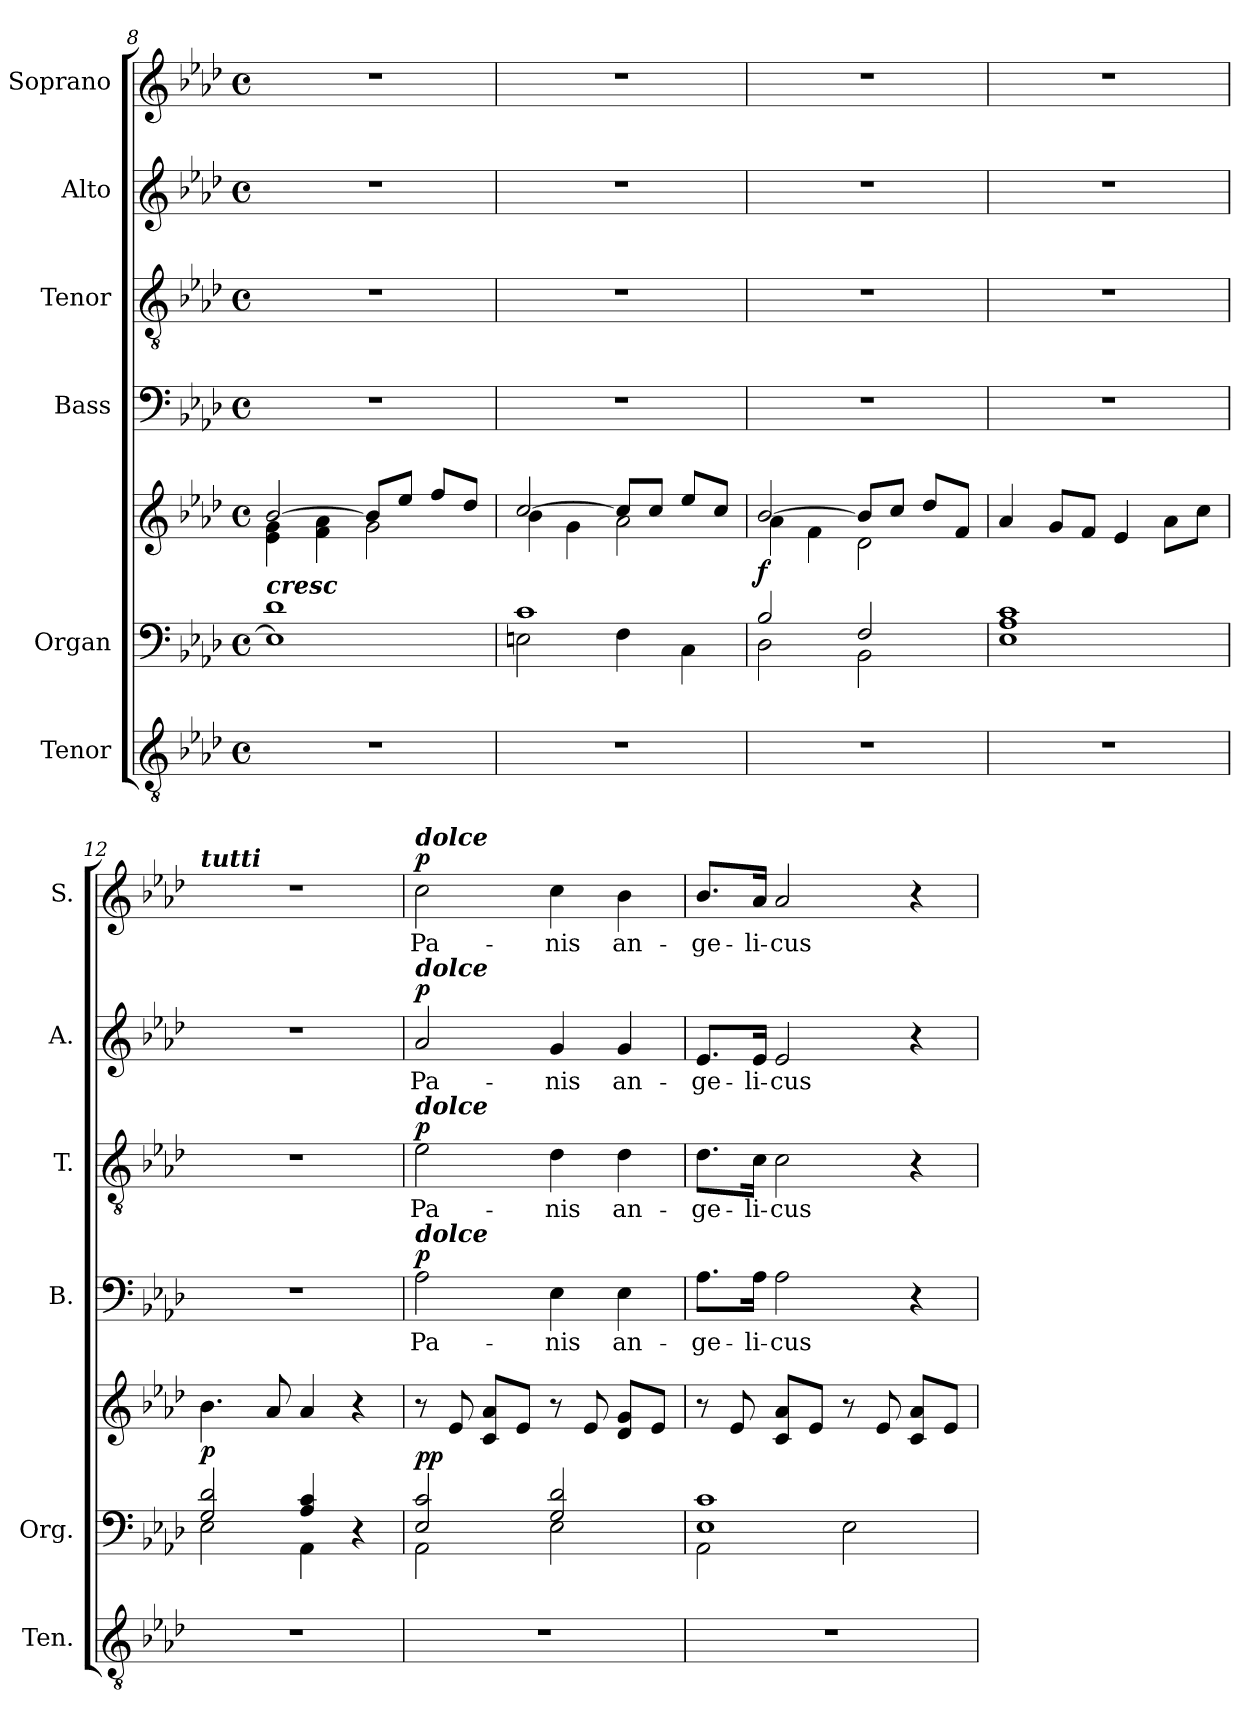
**kern	**kern	**kern	**dynam	**kern	**text	**dynam	**kern	**text	**dynam	**kern	**text	**dynam	**kern	**text	**dynam
*part6	*part5	*part5	*part5	*part4	*part4	*part4	*part3	*part3	*part3	*part2	*part2	*part2	*part1	*part1	*part1
*staff7	*staff6	*staff5	*staff5/6	*staff4	*staff4	*staff4	*staff3	*staff3	*staff3	*staff2	*staff2	*staff2	*staff1	*staff1	*staff1
*I"Tenor	*I"Organ	*	*	*I"Bass	*	*	*I"Tenor	*	*	*I"Alto	*	*	*I"Soprano	*	*
*I'Ten.	*I'Org.	*	*	*I'B.	*	*	*I'T.	*	*	*I'A.	*	*	*I'S.	*	*
*clefGv2	*clefF4	*clefG2	*	*clefF4	*	*	*clefGv2	*	*	*clefG2	*	*	*clefG2	*	*
*k[b-e-a-d-]	*k[b-e-a-d-]	*k[b-e-a-d-]	*	*k[b-e-a-d-]	*	*	*k[b-e-a-d-]	*	*	*k[b-e-a-d-]	*	*	*k[b-e-a-d-]	*	*
*M4/4	*M4/4	*M4/4	*	*M4/4	*	*	*M4/4	*	*	*M4/4	*	*	*M4/4	*	*
*met(c)	*met(c)	*met(c)	*	*met(c)	*	*	*met(c)	*	*	*met(c)	*	*	*met(c)	*	*
=8	=8	=8	=8	=8	=8	=8	=8	=8	=8	=8	=8	=8	=8	=8	=8
*	*^	*^	*	*	*	*	*	*	*	*	*	*	*	*	*
!	!LO:TX:a:Bi:t=cresc	!	!	!	!	!	!	!	!	!	!	!	!	!	!	!	!
1r	1d-	1E-]	[2b-/	4e-\ 4g\	.	1r	.	.	1r	.	.	1r	.	.	1r	.	.
.	.	.	.	4f\ 4a-\	.	.	.	.	.	.	.	.	.	.	.	.	.
.	.	.	8b-/L]	2g\	.	.	.	.	.	.	.	.	.	.	.	.	.
.	.	.	8ee-/J	.	.	.	.	.	.	.	.	.	.	.	.	.	.
.	.	.	8ff/L	.	.	.	.	.	.	.	.	.	.	.	.	.	.
.	.	.	8dd-/J	.	.	.	.	.	.	.	.	.	.	.	.	.	.
=9	=9	=9	=9	=9	=9	=9	=9	=9	=9	=9	=9	=9	=9	=9	=9	=9	=9
1r	1c	2En\	[2cc/	4b-\	.	1r	.	.	1r	.	.	1r	.	.	1r	.	.
.	.	.	.	4g\	.	.	.	.	.	.	.	.	.	.	.	.	.
.	.	4F\	8cc/L]	2a-\	.	.	.	.	.	.	.	.	.	.	.	.	.
.	.	.	8cc/J	.	.	.	.	.	.	.	.	.	.	.	.	.	.
.	.	4C\	8ee-/L	.	.	.	.	.	.	.	.	.	.	.	.	.	.
.	.	.	8cc/J	.	.	.	.	.	.	.	.	.	.	.	.	.	.
=10	=10	=10	=10	=10	=10	=10	=10	=10	=10	=10	=10	=10	=10	=10	=10	=10	=10
!	!	!	!	!	!LO:DY:a=2	!	!	!	!	!	!	!	!	!	!	!	!
1r	2B-/	2D-\	[2b-/	4a-\	f	1r	.	.	1r	.	.	1r	.	.	1r	.	.
.	.	.	.	4f\	.	.	.	.	.	.	.	.	.	.	.	.	.
.	2F/	2BB-\	8b-/L]	2d-\	.	.	.	.	.	.	.	.	.	.	.	.	.
.	.	.	8cc/J	.	.	.	.	.	.	.	.	.	.	.	.	.	.
.	.	.	8dd-/L	.	.	.	.	.	.	.	.	.	.	.	.	.	.
.	.	.	8f/J	.	.	.	.	.	.	.	.	.	.	.	.	.	.
*	*	*	*v	*v	*	*	*	*	*	*	*	*	*	*	*	*	*
!!LO:LB:g=z
=11	=11	=11	=11	=11	=11	=11	=11	=11	=11	=11	=11	=11	=11	=11	=11	=11
1r	1A- 1c	1E-	4a-/	.	1r	.	.	1r	.	.	1r	.	.	1r	.	.
.	.	.	8g/L	.	.	.	.	.	.	.	.	.	.	.	.	.
.	.	.	8f/J	.	.	.	.	.	.	.	.	.	.	.	.	.
.	.	.	4e-/	.	.	.	.	.	.	.	.	.	.	.	.	.
.	.	.	8a-\L	.	.	.	.	.	.	.	.	.	.	.	.	.
.	.	.	8cc\J	.	.	.	.	.	.	.	.	.	.	.	.	.
=12	=12	=12	=12	=12	=12	=12	=12	=12	=12	=12	=12	=12	=12	=12	=12	=12
!	!	!	!	!	!	!	!	!	!	!	!	!	!	!LO:TX:a:Bi:t=tutti	!	!
!	!	!	!	!LO:DY:a=2	!	!	!	!	!	!	!	!	!	!	!	!
1r	2G/ 2d-/	2E-\	4.b-\	p	1r	.	.	1r	.	.	1r	.	.	1r	.	.
.	.	.	8a-/	.	.	.	.	.	.	.	.	.	.	.	.	.
.	4A-/ 4c/	4AA-\	4a-/	.	.	.	.	.	.	.	.	.	.	.	.	.
.	4r	4ryy	4r	.	.	.	.	.	.	.	.	.	.	.	.	.
=13	=13	=13	=13	=13	=13	=13	=13	=13	=13	=13	=13	=13	=13	=13	=13	=13
!	!	!	!	!	!	!	!	!	!	!	!	!	!	!LO:TX:a:Bi:t=dolce	!	!
!	!	!	!	!	!	!	!	!	!	!	!LO:TX:a:Bi:t=dolce	!	!	!	!	!
!	!	!	!	!	!	!	!	!LO:TX:a:Bi:t=dolce	!	!	!	!	!	!	!	!
!	!	!	!	!	!LO:TX:a:Bi:t=dolce	!	!	!	!	!	!	!	!	!	!	!
!	!	!	!	!LO:DY:a=2	!	!LO:LY:b	!LO:DY:b	!	!LO:LY:b	!LO:DY:b	!	!LO:LY:b	!LO:DY:b	!	!LO:LY:b	!LO:DY:a
1r	2E-/ 2c/	2AA-\	8r	pp	2A-!\	Pa-	p	2e-!\	Pa-	p	2a-!/	Pa-	p	2cc!\	Pa-	p
.	.	.	8e-/	.	.	.	.	.	.	.	.	.	.	.	.	.
.	.	.	8c/ 8a-/L	.	.	.	.	.	.	.	.	.	.	.	.	.
.	.	.	8e-/J	.	.	.	.	.	.	.	.	.	.	.	.	.
!	!	!	!	!	!	!LO:LY:b	!	!	!LO:LY:b	!	!	!LO:LY:b	!	!	!LO:LY:b	!
.	2G/ 2d-/	2E-\	8r	.	4E-!\	-nis	.	4d-!\	-nis	.	4g!/	-nis	.	4cc!\	-nis	.
.	.	.	8e-/	.	.	.	.	.	.	.	.	.	.	.	.	.
!	!	!	!	!	!	!LO:LY:b	!	!	!LO:LY:b	!	!	!LO:LY:b	!	!	!LO:LY:b	!
.	.	.	8d-/ 8g/L	.	4E-!\	an-	.	4d-!\	an-	.	4g!/	an-	.	4b-!\	an-	.
.	.	.	8e-/J	.	.	.	.	.	.	.	.	.	.	.	.	.
=14	=14	=14	=14	=14	=14	=14	=14	=14	=14	=14	=14	=14	=14	=14	=14	=14
!	!	!	!	!	!	!LO:LY:b	!	!	!LO:LY:b	!	!	!LO:LY:b	!	!	!LO:LY:b	!
1r	1E- 1c	2AA-\	8r	.	8.A-!\L	-ge-	.	8.d-!\L	-ge-	.	8.e-!/L	-ge-	.	8.b-!/L	-ge-	.
.	.	.	8e-/	.	.	.	.	.	.	.	.	.	.	.	.	.
!	!	!	!	!	!	!LO:LY:b	!	!	!LO:LY:b	!	!	!LO:LY:b	!	!	!LO:LY:b	!
.	.	.	.	.	16A-!\Jk	-li-	.	16c!\Jk	-li-	.	16e-!/Jk	-li-	.	16a-!/Jk	-li-	.
!	!	!	!	!	!	!LO:LY:b	!	!	!LO:LY:b	!	!	!LO:LY:b	!	!	!LO:LY:b	!
.	.	.	8c/ 8a-/L	.	2A-!\	-cus	.	2c!\	-cus	.	2e-!/	-cus	.	2a-!/	-cus	.
.	.	.	8e-/J	.	.	.	.	.	.	.	.	.	.	.	.	.
.	.	2E-\	8r	.	.	.	.	.	.	.	.	.	.	.	.	.
.	.	.	8e-/	.	.	.	.	.	.	.	.	.	.	.	.	.
.	.	.	8c/ 8a-/L	.	4r	.	.	4r	.	.	4r	.	.	4r	.	.
.	.	.	8e-/J	.	.	.	.	.	.	.	.	.	.	.	.	.
*	*v	*v	*	*	*	*	*	*	*	*	*	*	*	*	*	*
=	=	=	=	=	=	=	=	=	=	=	=	=	=	=	=
*-	*-	*-	*-	*-	*-	*-	*-	*-	*-	*-	*-	*-	*-	*-	*-
